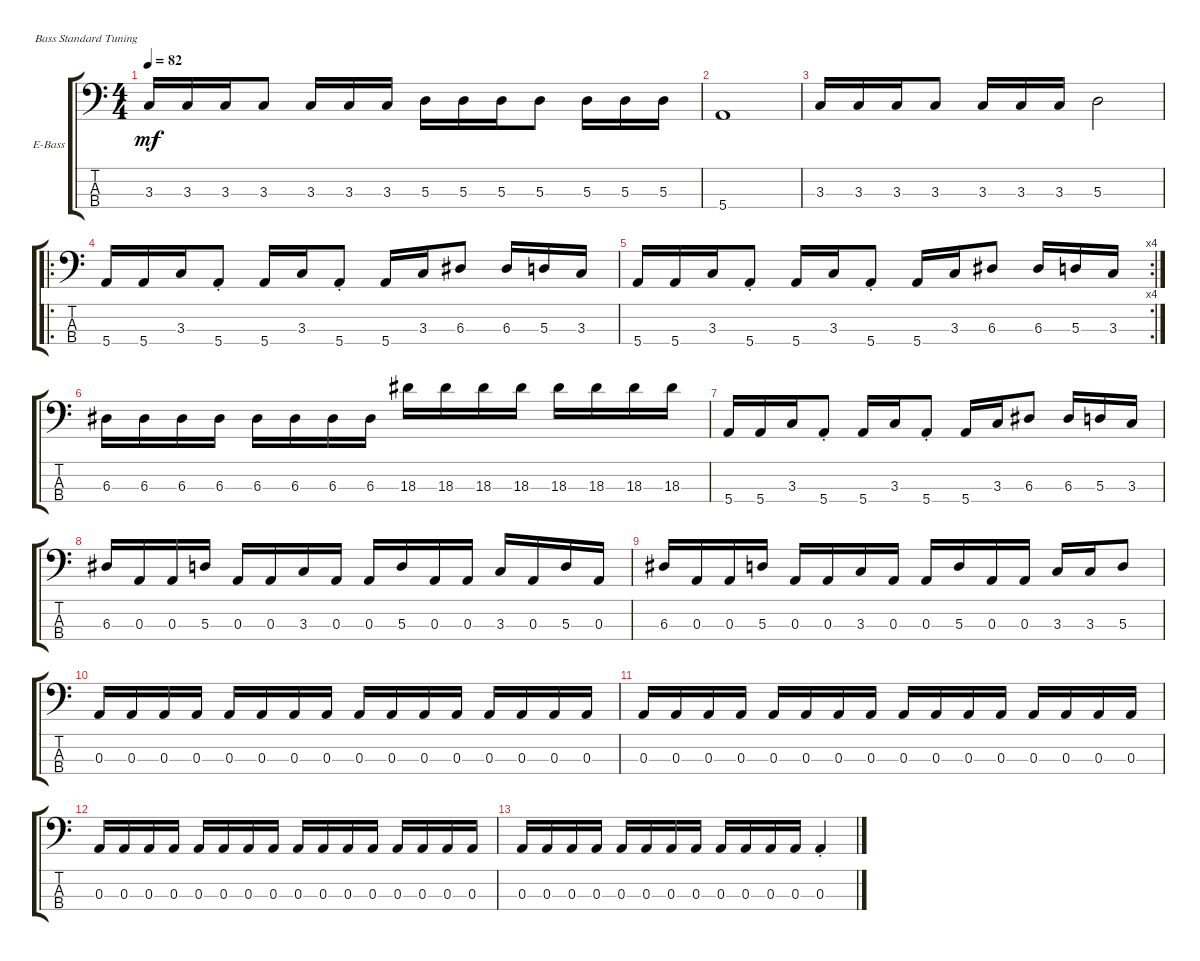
\defaultSystemsLayout 4
\bracketExtendMode groupsimilarinstruments
\firstSystemTrackNameOrientation horizontal
\otherSystemsTrackNameOrientation horizontal
\track ("Electric Bass" "E-Bass") {instrument electricbassfinger}
\staff {score tabs}
\tuning (G2 D2 A1 E1)
\ts (4 4)
\tempo 82
\clef f4
\ks c
3.3.16{dy mf} 3.3.16 3.3.16 3.3.8 3.3.16 3.3.16 3.3.16 5.3.16 5.3.16 5.3.16 5.3.8 5.3.16 5.3.16 5.3.16 |
5.4.1 |
3.3.16 3.3.16 3.3.16 3.3.8 3.3.16 3.3.16 3.3.16 5.3.2 |
\ro
5.4.16 5.4.16 3.3.16 5.4{st}.8 5.4.16 3.3.16 5.4{st}.8 5.4.16 3.3.16 6.3.8 6.3.16 5.3.16 3.3.16 |
\rc 4
5.4.16 5.4.16 3.3.16 5.4{st}.8 5.4.16 3.3.16 5.4{st}.8 5.4.16 3.3.16 6.3.8 6.3.16 5.3.16 3.3.16 |
6.3.16 6.3.16 6.3.16 6.3.16 6.3.16 6.3.16 6.3.16 6.3.16 18.3.16 18.3.16 18.3.16 18.3.16 18.3.16 18.3.16 18.3.16 18.3.16 |
5.4.16 5.4.16 3.3.16 5.4{st}.8 5.4.16 3.3.16 5.4{st}.8 5.4.16 3.3.16 6.3.8 6.3.16 5.3.16 3.3.16 |
6.3.16 0.3.16 0.3.16 5.3.16 0.3.16 0.3.16 3.3.16 0.3.16 0.3.16 5.3.16 0.3.16 0.3.16 3.3.16 0.3.16 5.3.16 0.3.16 |
6.3.16 0.3.16 0.3.16 5.3.16 0.3.16 0.3.16 3.3.16 0.3.16 0.3.16 5.3.16 0.3.16 0.3.16 3.3.16 3.3.16 5.3.8 |
0.3.16 0.3.16 0.3.16 0.3.16 0.3.16 0.3.16 0.3.16 0.3.16 0.3.16 0.3.16 0.3.16 0.3.16 0.3.16 0.3.16 0.3.16 0.3.16 |
0.3.16 0.3.16 0.3.16 0.3.16 0.3.16 0.3.16 0.3.16 0.3.16 0.3.16 0.3.16 0.3.16 0.3.16 0.3.16 0.3.16 0.3.16 0.3.16 |
0.3.16 0.3.16 0.3.16 0.3.16 0.3.16 0.3.16 0.3.16 0.3.16 0.3.16 0.3.16 0.3.16 0.3.16 0.3.16 0.3.16 0.3.16 0.3.16 |
0.3.16 0.3.16 0.3.16 0.3.16 0.3.16 0.3.16 0.3.16 0.3.16 0.3.16 0.3.16 0.3.16 0.3.16 0.3{st}.4
